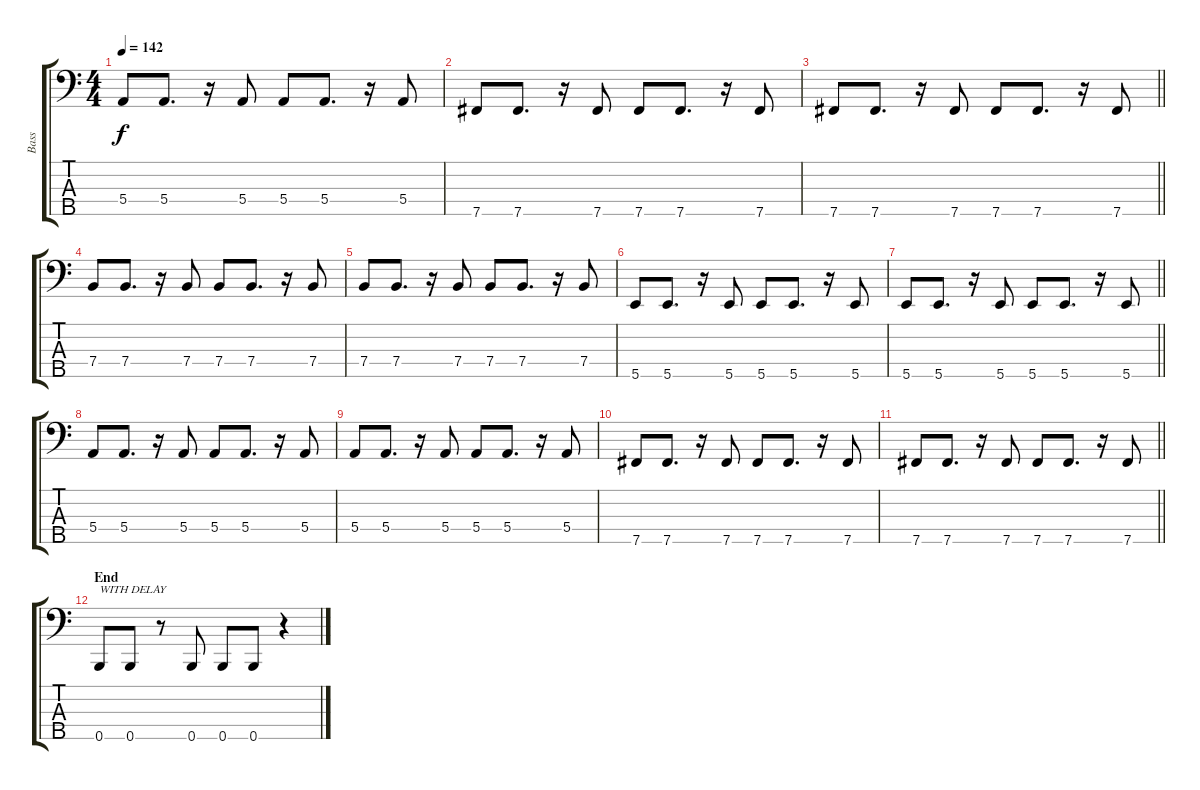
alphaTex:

\track ("Bass" "Bass") {instrument electricbassfinger}
\staff {score tabs}
\tuning (G2 D2 A1 E1 B0) {hide}
\ts (4 4)
\tempo 142
\clef f4
\ks c
5.4.8{dy f} 5.4.8{d} r.16 5.4.8 5.4.8 5.4.8{d} r.16 5.4.8 |
7.5.8 7.5.8{d} r.16 7.5.8 7.5.8 7.5.8{d} r.16 7.5.8 |
\barLineRight lightlight
7.5.8 7.5.8{d} r.16 7.5.8 7.5.8 7.5.8{d} r.16 7.5.8 |
\section ("" "")
7.4.8 7.4.8{d} r.16 7.4.8 7.4.8 7.4.8{d} r.16 7.4.8 |
7.4.8 7.4.8{d} r.16 7.4.8 7.4.8 7.4.8{d} r.16 7.4.8 |
5.5.8 5.5.8{d} r.16 5.5.8 5.5.8 5.5.8{d} r.16 5.5.8 |
\barLineRight lightlight
5.5.8 5.5.8{d} r.16 5.5.8 5.5.8 5.5.8{d} r.16 5.5.8 |
\section ("" "")
5.4.8 5.4.8{d} r.16 5.4.8 5.4.8 5.4.8{d} r.16 5.4.8 |
5.4.8 5.4.8{d} r.16 5.4.8 5.4.8 5.4.8{d} r.16 5.4.8 |
7.5.8 7.5.8{d} r.16 7.5.8 7.5.8 7.5.8{d} r.16 7.5.8 |
\barLineRight lightlight
7.5.8 7.5.8{d} r.16 7.5.8 7.5.8 7.5.8{d} r.16 7.5.8 |
\section ("" "End")
0.5.8{txt "WITH DELAY"} 0.5.8 r.8 0.5.8 0.5.8 0.5.8 r.4
